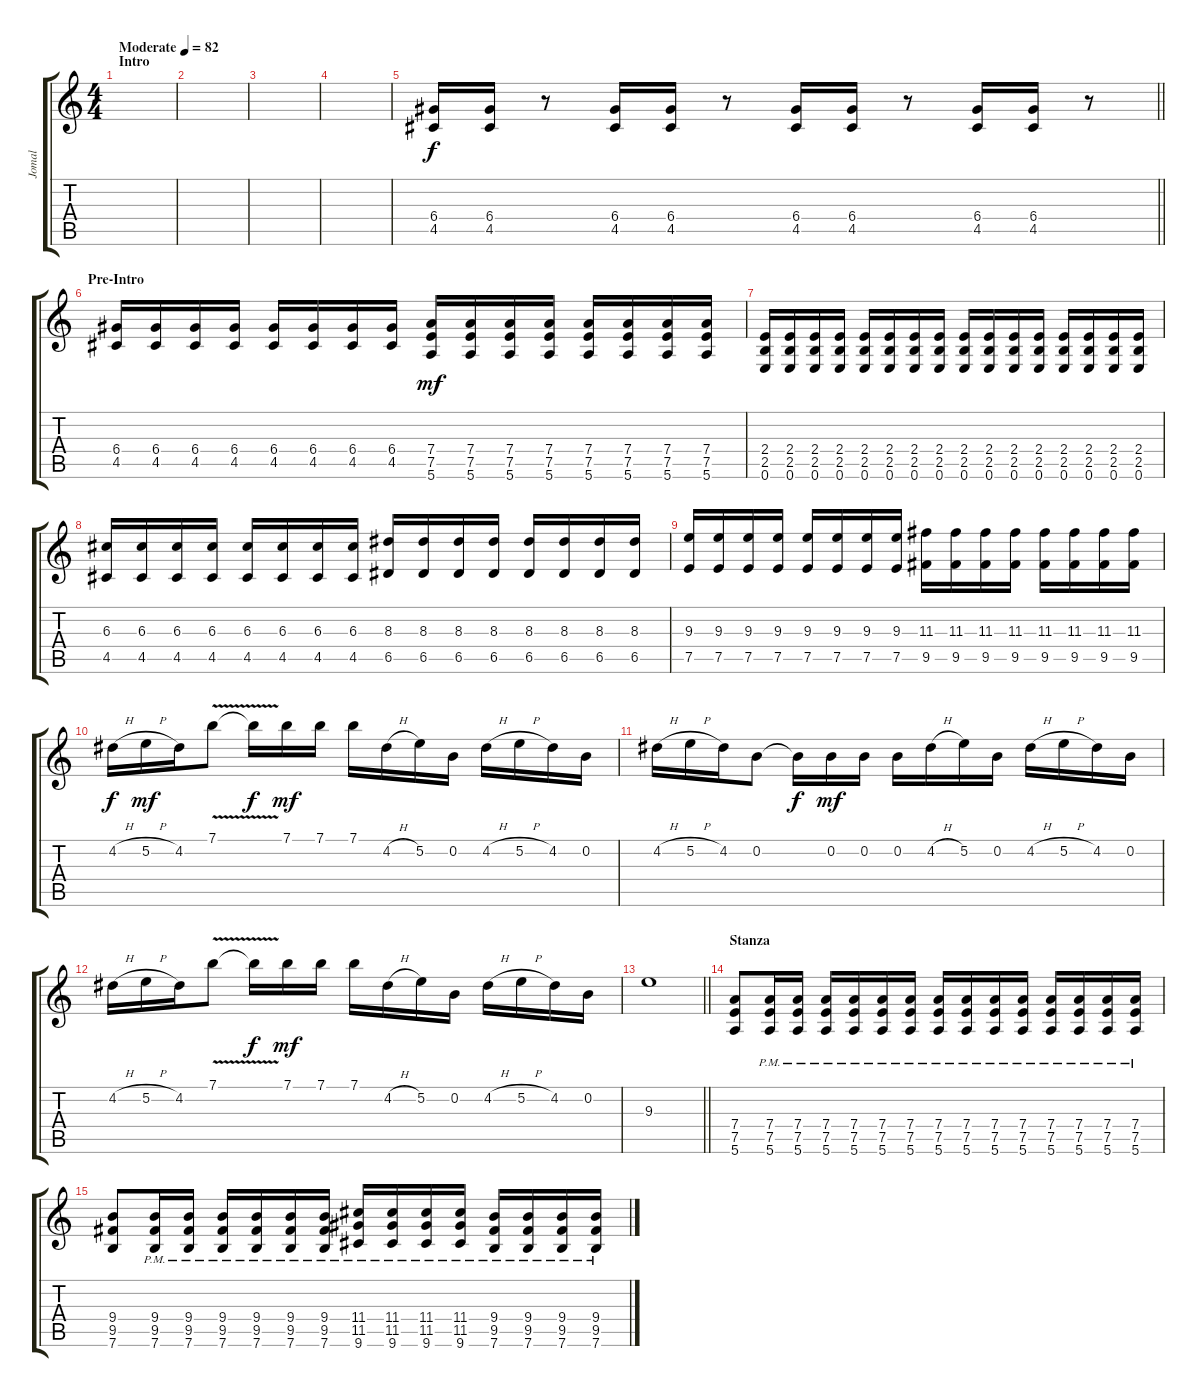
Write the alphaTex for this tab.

\track ("Jomal" "Jomal") {instrument distortionguitar}
\staff {score tabs}
\tuning (E4 B3 G3 D3 A2 E2) {hide}
\ts (4 4)
\section ("" "Intro")
\tempo (82 "Moderate")
\clef g2
\ks c
|
|
|
|
\barLineRight lightlight
(6.4 4.5).16 (6.4 4.5).16 r.8 (6.4 4.5).16 (6.4 4.5).16 r.8 (6.4 4.5).16 (6.4 4.5).16 r.8 (6.4 4.5).16 (6.4 4.5).16 r.8 |
\section ("" "Pre-Intro")
(6.4 4.5).16 (6.4 4.5).16 (6.4 4.5).16 (6.4 4.5).16 (6.4 4.5).16 (6.4 4.5).16 (6.4 4.5).16 (6.4 4.5).16 (7.4 7.5 5.6).16{dy mf} (7.4 7.5 5.6).16 (7.4 7.5 5.6).16 (7.4 7.5 5.6).16 (7.4 7.5 5.6).16 (7.4 7.5 5.6).16 (7.4 7.5 5.6).16 (7.4 7.5 5.6).16 |
(2.4 2.5 0.6).16 (2.4 2.5 0.6).16 (2.4 2.5 0.6).16 (2.4 2.5 0.6).16 (2.4 2.5 0.6).16 (2.4 2.5 0.6).16 (2.4 2.5 0.6).16 (2.4 2.5 0.6).16 (2.4 2.5 0.6).16 (2.4 2.5 0.6).16 (2.4 2.5 0.6).16 (2.4 2.5 0.6).16 (2.4 2.5 0.6).16 (2.4 2.5 0.6).16 (2.4 2.5 0.6).16 (2.4 2.5 0.6).16 |
(6.3 4.5).16 (6.3 4.5).16 (6.3 4.5).16 (6.3 4.5).16 (6.3 4.5).16 (6.3 4.5).16 (6.3 4.5).16 (6.3 4.5).16 (8.3 6.5).16 (8.3 6.5).16 (8.3 6.5).16 (8.3 6.5).16 (8.3 6.5).16 (8.3 6.5).16 (8.3 6.5).16 (8.3 6.5).16 |
(9.3 7.5).16 (9.3 7.5).16 (9.3 7.5).16 (9.3 7.5).16 (9.3 7.5).16 (9.3 7.5).16 (9.3 7.5).16 (9.3 7.5).16 (11.3 9.5).16 (11.3 9.5).16 (11.3 9.5).16 (11.3 9.5).16 (11.3 9.5).16 (11.3 9.5).16 (11.3 9.5).16 (11.3 9.5).16 |
4.2{h}.16{dy f} 5.2{h}.16{dy mf} 4.2.16 7.1{v}.8 7.1{t}.16{dy f} 7.1.16{dy mf} 7.1.16 7.1.16 4.2{h}.16 5.2.16 0.2.16 4.2{h}.16 5.2{h}.16 4.2.16 0.2.16 |
4.2{h}.16 5.2{h}.16 4.2.16 0.2.8 0.2{t}.16{dy f} 0.2.16{dy mf} 0.2.16 0.2.16 4.2{h}.16 5.2.16 0.2.16 4.2{h}.16 5.2{h}.16 4.2.16 0.2.16 |
4.2{h}.16 5.2{h}.16 4.2.16 7.1{v}.8 7.1{t}.16{dy f} 7.1.16{dy mf} 7.1.16 7.1.16 4.2{h}.16 5.2.16 0.2.16 4.2{h}.16 5.2{h}.16 4.2.16 0.2.16 |
\barLineRight lightlight
9.3.1 |
\section ("" "Stanza")
(7.4 7.5 5.6).8 (7.4{pm} 7.5{pm} 5.6{pm}).16 (7.4{pm} 7.5{pm} 5.6{pm}).16 (7.4{pm} 7.5{pm} 5.6{pm}).16 (7.4{pm} 7.5{pm} 5.6{pm}).16 (7.4{pm} 7.5{pm} 5.6{pm}).16 (7.4{pm} 7.5{pm} 5.6{pm}).16 (7.4{pm} 7.5{pm} 5.6{pm}).16 (7.4{pm} 7.5{pm} 5.6{pm}).16 (7.4{pm} 7.5{pm} 5.6{pm}).16 (7.4{pm} 7.5{pm} 5.6{pm}).16 (7.4{pm} 7.5{pm} 5.6{pm}).16 (7.4{pm} 7.5{pm} 5.6{pm}).16 (7.4{pm} 7.5{pm} 5.6{pm}).16 (7.4{pm} 7.5{pm} 5.6{pm}).16 |
(9.4 9.5 7.6).8 (9.4{pm} 9.5{pm} 7.6{pm}).16 (9.4{pm} 9.5{pm} 7.6{pm}).16 (9.4{pm} 9.5{pm} 7.6{pm}).16 (9.4{pm} 9.5{pm} 7.6{pm}).16 (9.4{pm} 9.5{pm} 7.6{pm}).16 (9.4{pm} 9.5{pm} 7.6{pm}).16 (11.4{pm} 11.5{pm} 9.6{pm}).16 (11.4{pm} 11.5{pm} 9.6{pm}).16 (11.4{pm} 11.5{pm} 9.6{pm}).16 (11.4{pm} 11.5{pm} 9.6{pm}).16 (9.4{pm} 9.5{pm} 7.6{pm}).16 (9.4{pm} 9.5{pm} 7.6{pm}).16 (9.4{pm} 9.5{pm} 7.6{pm}).16 (9.4{pm} 9.5{pm} 7.6{pm}).16
